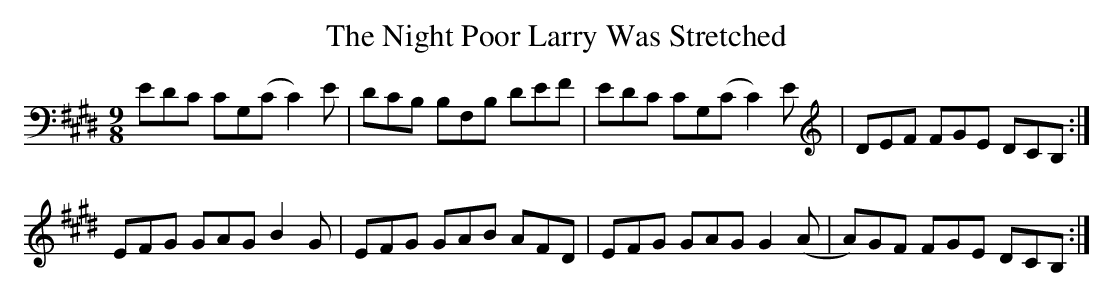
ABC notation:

X:1
T:Night Poor Larry Was Stretched, The
M:9/8
L:1/8
K:C#min
EDC CG,(C C2) E | DCB, B,F,B, DEF | EDC CG,(C C2) E |\
DEF FGE DCB, :|
EFG GAG B2 G | EFG GAB AFD | EFG GAG G2 (A | A)GF FGE DCB, :|
